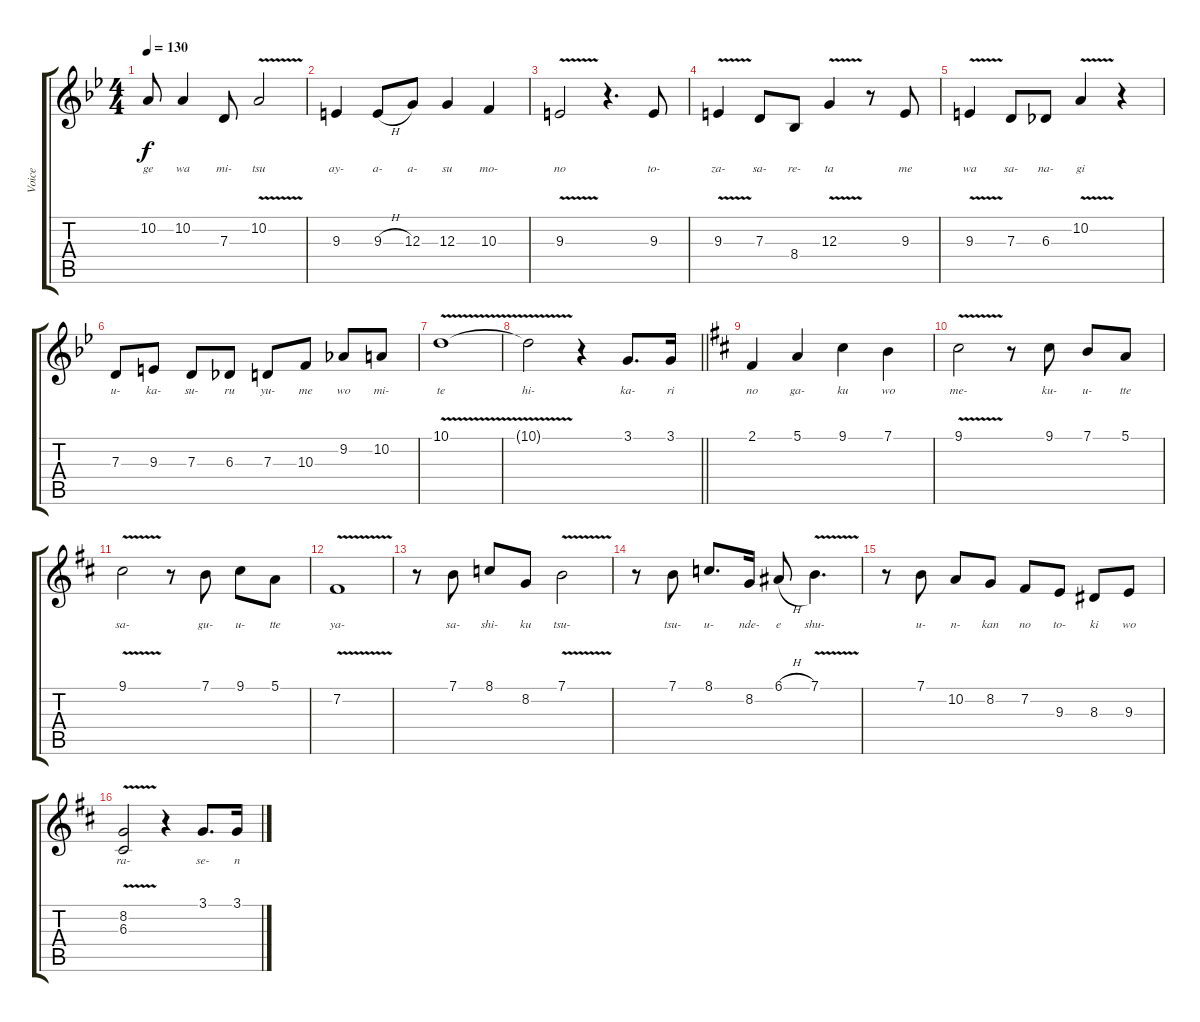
\track ("Voice" "Voice") {instrument altosax}
\staff {score tabs}
\tuning (E4 B3 G3 D3 A2 E2) {hide}
\ts (4 4)
\tempo 130
\clef g2
\ks gminor
10.2.8{lyrics (0 "ge") lyrics (1 "") lyrics (2 "") lyrics (3 "") lyrics (4 "") dy f} 10.2.4{lyrics (0 "wa") lyrics (1 "") lyrics (2 "") lyrics (3 "") lyrics (4 "")} 7.3.8{lyrics (0 "mi-") lyrics (1 "") lyrics (2 "") lyrics (3 "") lyrics (4 "")} 10.2{v}.2{lyrics (0 "tsu") lyrics (1 "") lyrics (2 "") lyrics (3 "") lyrics (4 "")} |
9.3.4{lyrics (0 "ay-") lyrics (1 "") lyrics (2 "") lyrics (3 "") lyrics (4 "")} 9.3{h}.8{lyrics (0 "a-") lyrics (1 "") lyrics (2 "") lyrics (3 "") lyrics (4 "")} 12.3.8{lyrics (0 "a-") lyrics (1 "") lyrics (2 "") lyrics (3 "") lyrics (4 "")} 12.3.4{lyrics (0 "su") lyrics (1 "") lyrics (2 "") lyrics (3 "") lyrics (4 "")} 10.3.4{lyrics (0 "mo-") lyrics (1 "") lyrics (2 "") lyrics (3 "") lyrics (4 "")} |
9.3{v}.2{lyrics (0 "no") lyrics (1 "") lyrics (2 "") lyrics (3 "") lyrics (4 "")} r.4{d} 9.3.8{lyrics (0 "to-") lyrics (1 "") lyrics (2 "") lyrics (3 "") lyrics (4 "")} |
9.3{v}.4{lyrics (0 "za-") lyrics (1 "") lyrics (2 "") lyrics (3 "") lyrics (4 "")} 7.3.8{lyrics (0 "sa-") lyrics (1 "") lyrics (2 "") lyrics (3 "") lyrics (4 "")} 8.4.8{lyrics (0 "re-") lyrics (1 "") lyrics (2 "") lyrics (3 "") lyrics (4 "")} 12.3{v}.4{lyrics (0 "ta") lyrics (1 "") lyrics (2 "") lyrics (3 "") lyrics (4 "")} r.8 9.3.8{lyrics (0 "me") lyrics (1 "") lyrics (2 "") lyrics (3 "") lyrics (4 "")} |
9.3{v}.4{lyrics (0 "wa") lyrics (1 "") lyrics (2 "") lyrics (3 "") lyrics (4 "")} 7.3.8{lyrics (0 "sa-") lyrics (1 "") lyrics (2 "") lyrics (3 "") lyrics (4 "")} 6.3.8{lyrics (0 "na-") lyrics (1 "") lyrics (2 "") lyrics (3 "") lyrics (4 "")} 10.2{v}.4{lyrics (0 "gi") lyrics (1 "") lyrics (2 "") lyrics (3 "") lyrics (4 "")} r.4 |
7.3.8{lyrics (0 "u-") lyrics (1 "") lyrics (2 "") lyrics (3 "") lyrics (4 "")} 9.3.8{lyrics (0 "ka-") lyrics (1 "") lyrics (2 "") lyrics (3 "") lyrics (4 "")} 7.3.8{lyrics (0 "su-") lyrics (1 "") lyrics (2 "") lyrics (3 "") lyrics (4 "")} 6.3.8{lyrics (0 "ru") lyrics (1 "") lyrics (2 "") lyrics (3 "") lyrics (4 "")} 7.3.8{lyrics (0 "yu-") lyrics (1 "") lyrics (2 "") lyrics (3 "") lyrics (4 "")} 10.3.8{lyrics (0 "me") lyrics (1 "") lyrics (2 "") lyrics (3 "") lyrics (4 "")} 9.2.8{lyrics (0 "wo") lyrics (1 "") lyrics (2 "") lyrics (3 "") lyrics (4 "")} 10.2.8{lyrics (0 "mi-") lyrics (1 "") lyrics (2 "") lyrics (3 "") lyrics (4 "")} |
10.1{v}.1{lyrics (0 "te") lyrics (1 "") lyrics (2 "") lyrics (3 "") lyrics (4 "")} |
\barLineRight lightlight
10.1{t}.2{lyrics (0 "hi-") lyrics (1 "") lyrics (2 "") lyrics (3 "") lyrics (4 "")} r.4 3.1.8{d lyrics (0 "ka-") lyrics (1 "") lyrics (2 "") lyrics (3 "") lyrics (4 "")} 3.1.16{lyrics (0 "ri") lyrics (1 "") lyrics (2 "") lyrics (3 "") lyrics (4 "")} |
\ks d
2.1.4{lyrics (0 "no") lyrics (1 "") lyrics (2 "") lyrics (3 "") lyrics (4 "")} 5.1.4{lyrics (0 "ga-") lyrics (1 "") lyrics (2 "") lyrics (3 "") lyrics (4 "")} 9.1.4{lyrics (0 "ku") lyrics (1 "") lyrics (2 "") lyrics (3 "") lyrics (4 "")} 7.1.4{lyrics (0 "wo") lyrics (1 "") lyrics (2 "") lyrics (3 "") lyrics (4 "")} |
9.1{v}.2{lyrics (0 "me-") lyrics (1 "") lyrics (2 "") lyrics (3 "") lyrics (4 "")} r.8 9.1.8{lyrics (0 "ku-") lyrics (1 "") lyrics (2 "") lyrics (3 "") lyrics (4 "")} 7.1.8{lyrics (0 "u-") lyrics (1 "") lyrics (2 "") lyrics (3 "") lyrics (4 "")} 5.1.8{lyrics (0 "tte") lyrics (1 "") lyrics (2 "") lyrics (3 "") lyrics (4 "")} |
9.1{v}.2{lyrics (0 "sa-") lyrics (1 "") lyrics (2 "") lyrics (3 "") lyrics (4 "")} r.8 7.1.8{lyrics (0 "gu-") lyrics (1 "") lyrics (2 "") lyrics (3 "") lyrics (4 "")} 9.1.8{lyrics (0 "u-") lyrics (1 "") lyrics (2 "") lyrics (3 "") lyrics (4 "")} 5.1.8{lyrics (0 "tte") lyrics (1 "") lyrics (2 "") lyrics (3 "") lyrics (4 "")} |
7.2{v}.1{lyrics (0 "ya-") lyrics (1 "") lyrics (2 "") lyrics (3 "") lyrics (4 "")} |
r.8 7.1.8{lyrics (0 "sa-") lyrics (1 "") lyrics (2 "") lyrics (3 "") lyrics (4 "")} 8.1.8{lyrics (0 "shi-") lyrics (1 "") lyrics (2 "") lyrics (3 "") lyrics (4 "")} 8.2.8{lyrics (0 "ku") lyrics (1 "") lyrics (2 "") lyrics (3 "") lyrics (4 "")} 7.1{v}.2{lyrics (0 "tsu-") lyrics (1 "") lyrics (2 "") lyrics (3 "") lyrics (4 "")} |
r.8 7.1.8{lyrics (0 "tsu-") lyrics (1 "") lyrics (2 "") lyrics (3 "") lyrics (4 "")} 8.1.8{d lyrics (0 "u-") lyrics (1 "") lyrics (2 "") lyrics (3 "") lyrics (4 "")} 8.2.16{lyrics (0 "nde-") lyrics (1 "") lyrics (2 "") lyrics (3 "") lyrics (4 "")} 6.1{h}.8{lyrics (0 "e") lyrics (1 "") lyrics (2 "") lyrics (3 "") lyrics (4 "")} 7.1{v}.4{d lyrics (0 "shu-") lyrics (1 "") lyrics (2 "") lyrics (3 "") lyrics (4 "")} |
r.8 7.1.8{lyrics (0 "u-") lyrics (1 "") lyrics (2 "") lyrics (3 "") lyrics (4 "")} 10.2.8{lyrics (0 "n-") lyrics (1 "") lyrics (2 "") lyrics (3 "") lyrics (4 "")} 8.2.8{lyrics (0 "kan") lyrics (1 "") lyrics (2 "") lyrics (3 "") lyrics (4 "")} 7.2.8{lyrics (0 "no") lyrics (1 "") lyrics (2 "") lyrics (3 "") lyrics (4 "")} 9.3.8{lyrics (0 "to-") lyrics (1 "") lyrics (2 "") lyrics (3 "") lyrics (4 "")} 8.3.8{lyrics (0 "ki") lyrics (1 "") lyrics (2 "") lyrics (3 "") lyrics (4 "")} 9.3.8{lyrics (0 "wo") lyrics (1 "") lyrics (2 "") lyrics (3 "") lyrics (4 "")} |
(8.2{v} 6.3).2{lyrics (0 "ra-") lyrics (1 "") lyrics (2 "") lyrics (3 "") lyrics (4 "")} r.4 3.1.8{d lyrics (0 "se-") lyrics (1 "") lyrics (2 "") lyrics (3 "") lyrics (4 "")} 3.1.16{lyrics (0 "n") lyrics (1 "") lyrics (2 "") lyrics (3 "") lyrics (4 "")}
